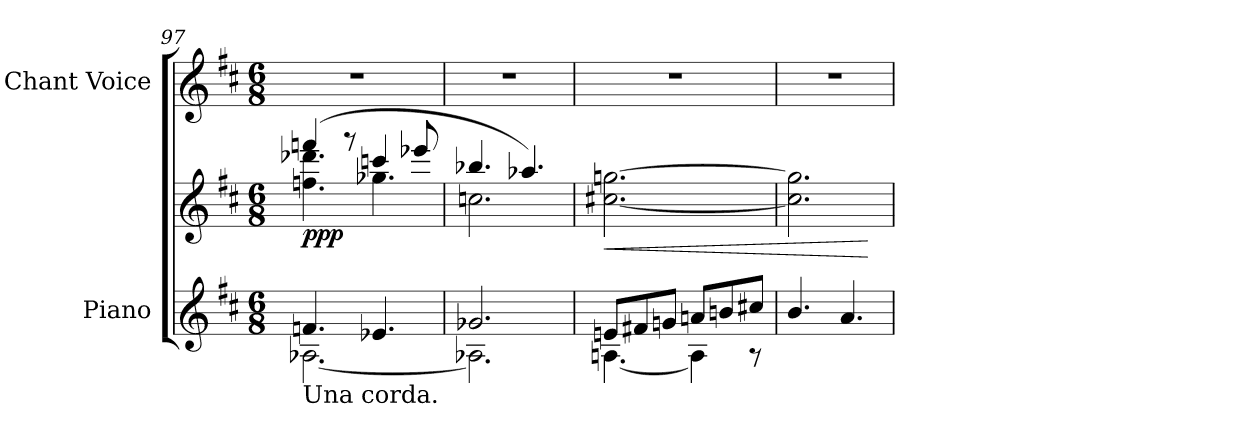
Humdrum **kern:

**kern	**kern	**dynam	**kern
*part2	*part2	*part2	*part1
*staff3	*staff2	*staff2/3	*staff1
*I"Piano	*	*	*I"Chant Voice
*I'Pno	*	*	*
*clefG2	*clefG2	*	*clefG2
*k[f#c#]	*k[f#c#]	*	*k[f#c#]
*M6/8	*M6/8	*	*M6/8
=97	=97	=97	=97
*^	*^	*	*
!LO:TX:b:t=Una corda.	!	!	!	!	!
!	!	!	!	!LO:DY:b	!
4.fn/	[2.A-X\	(4fffn/	4.ffn\ 4.ddd-X\	ppp	2.r
.	.	8r	.	.	.
4.e-X/	.	4cccn/	4.gg-X\	.	.
.	.	8eee-X/	.	.	.
=98	=98	=98	=98	=98	=98
2.g-X/	2.A-X\]	4.bb-X/	2.ccn\	.	2.r
.	.	4.aa-X/)	.	.	.
*	*	*v	*v	*	*
=99	=99	=99	=99	=99
!	!	!	!LO:HP:b	!
8en/L	[4.An\	[2.cc#X\ [2.ggn\	<	2.r
8f#X/	.	.	.	.
8gn/J	.	.	.	.
8an/L	4A\]	.	.	.
8bn/	.	.	.	.
8cc#X/J	8r	.	.	.
*v	*v	*	*	*
=100	=100	=100	=100
4.b/	2.cc#\] 2.gg\]	.	2.r
4.a/	.	.	.
.	.	[	.
=	=	=	=
*-	*-	*-	*-
